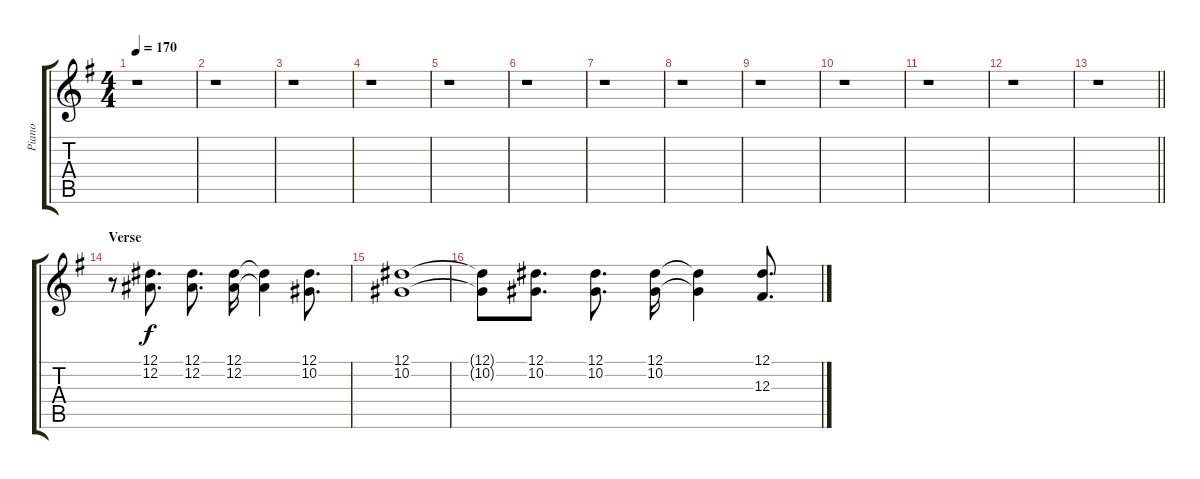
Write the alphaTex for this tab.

\track ("Piano" "Piano") {instrument acousticgrandpiano}
\staff {score tabs}
\tuning (Eb4 Bb3 Gb3 Db3 Ab2 Eb2) {hide}
\ts (4 4)
\tempo 170
\clef g2
\ks g
r.1{dy f} |
r.1 |
r.1 |
r.1 |
r.1 |
r.1 |
r.1 |
r.1 |
r.1 |
r.1 |
r.1 |
r.1 |
\barLineRight lightlight
r.1 |
\section ("" "Verse")
r.8 (12.1 12.2).8{d} (12.1 12.2).8{d} (12.1 12.2).16 (12.1{t} 12.2{t}).4 (12.1 10.2).8{d} |
(12.1 10.2).1 |
(12.1{t} 10.2{t}).8 (12.1 10.2).8{d} (12.1 10.2).8{d} (12.1 10.2).16 (12.1{t} 10.2{t}).4 (12.1 12.3).8{d}
